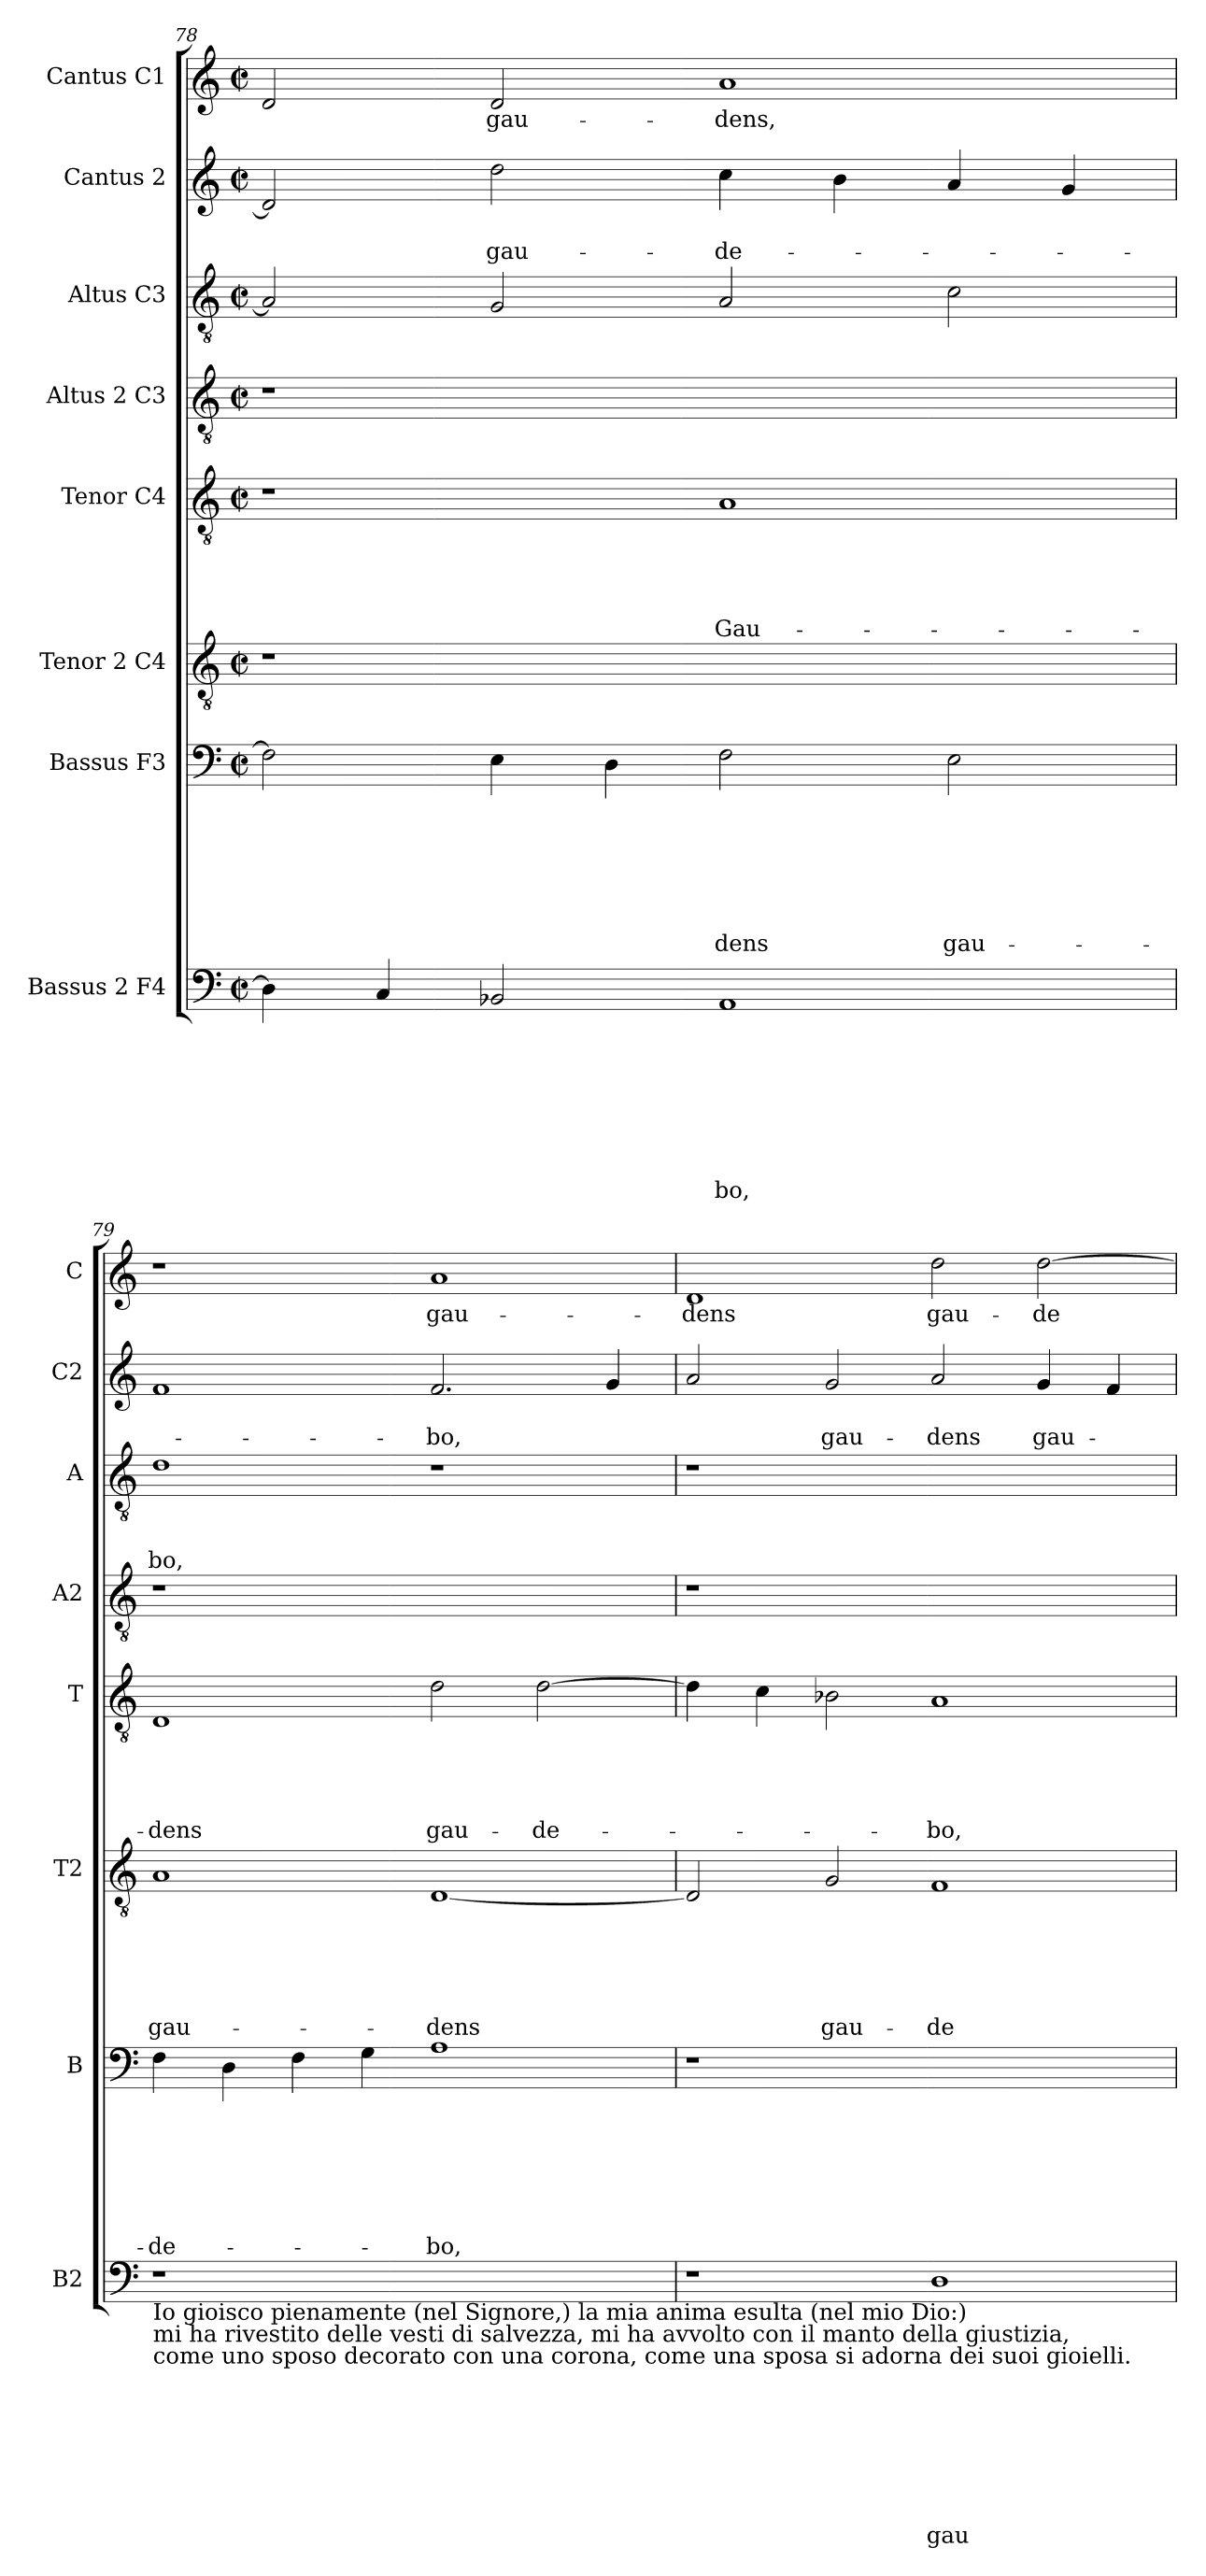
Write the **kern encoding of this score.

**kern	**text	**text	**text	**text	**text	**text	**text	**text	**kern	**text	**text	**text	**text	**text	**text	**text	**kern	**text	**text	**text	**text	**text	**text	**kern	**text	**text	**text	**text	**text	**kern	**kern	**text	**text	**text	**kern	**text	**text	**kern	**text
*part8	*part8	*part8	*part8	*part8	*part8	*part8	*part8	*part8	*part7	*part7	*part7	*part7	*part7	*part7	*part7	*part7	*part6	*part6	*part6	*part6	*part6	*part6	*part6	*part5	*part5	*part5	*part5	*part5	*part5	*part4	*part3	*part3	*part3	*part3	*part2	*part2	*part2	*part1	*part1
*staff8	*staff8	*staff8	*staff8	*staff8	*staff8	*staff8	*staff8	*staff8	*staff7	*staff7	*staff7	*staff7	*staff7	*staff7	*staff7	*staff7	*staff6	*staff6	*staff6	*staff6	*staff6	*staff6	*staff6	*staff5	*staff5	*staff5	*staff5	*staff5	*staff5	*staff4	*staff3	*staff3	*staff3	*staff3	*staff2	*staff2	*staff2	*staff1	*staff1
*I"Bassus 2 F4	*	*	*	*	*	*	*	*	*I"Bassus F3	*	*	*	*	*	*	*	*I"Tenor 2 C4	*	*	*	*	*	*	*I"Tenor C4	*	*	*	*	*	*I"Altus 2 C3	*I"Altus C3	*	*	*	*I"Cantus 2	*	*	*I"Cantus C1	*
*I'B2	*	*	*	*	*	*	*	*	*I'B	*	*	*	*	*	*	*	*I'T2	*	*	*	*	*	*	*I'T	*	*	*	*	*	*I'A2	*I'A	*	*	*	*I'C2	*	*	*I'C	*
!!LO:PB:g=z
*clefF4	*	*	*	*	*	*	*	*	*clefF4	*	*	*	*	*	*	*	*clefGv2	*	*	*	*	*	*	*clefGv2	*	*	*	*	*	*clefGv2	*clefGv2	*	*	*	*clefG2	*	*	*clefG2	*
*k[]	*	*	*	*	*	*	*	*	*k[]	*	*	*	*	*	*	*	*k[]	*	*	*	*	*	*	*k[]	*	*	*	*	*	*k[]	*k[]	*	*	*	*k[]	*	*	*k[]	*
*C:	*	*	*	*	*	*	*	*	*C:	*	*	*	*	*	*	*	*C:	*	*	*	*	*	*	*C:	*	*	*	*	*	*C:	*C:	*	*	*	*C:	*	*	*C:	*
*M2/2	*	*	*	*	*	*	*	*	*M2/2	*	*	*	*	*	*	*	*M2/2	*	*	*	*	*	*	*M2/2	*	*	*	*	*	*M2/2	*M2/2	*	*	*	*M2/2	*	*	*M2/2	*
*met(c|)	*	*	*	*	*	*	*	*	*met(c|)	*	*	*	*	*	*	*	*met(c|)	*	*	*	*	*	*	*met(c|)	*	*	*	*	*	*met(c|)	*met(c|)	*	*	*	*met(c|)	*	*	*met(c|)	*
=78	=78	=78	=78	=78	=78	=78	=78	=78	=78	=78	=78	=78	=78	=78	=78	=78	=78	=78	=78	=78	=78	=78	=78	=78	=78	=78	=78	=78	=78	=78	=78	=78	=78	=78	=78	=78	=78	=78	=78
4D\]	.	.	.	.	.	.	.	.	2F\]	.	.	.	.	.	.	.	1r	.	.	.	.	.	.	1r	.	.	.	.	.	1r	2A/]	.	.	.	2d/]	.	.	2d/	.
4C/	.	.	.	.	.	.	.	.	.	.	.	.	.	.	.	.	.	.	.	.	.	.	.	.	.	.	.	.	.	.	.	.	.	.	.	.	.	.	.
!	!	!	!	!	!	!	!	!	!	!	!	!	!	!	!	!	!	!	!	!	!	!	!	!	!	!	!	!	!	!	!	!	!	!	!	!	!LO:LY:b	!	!LO:LY:b
2BB-X/	.	.	.	.	.	.	.	.	4E\	.	.	.	.	.	.	.	.	.	.	.	.	.	.	.	.	.	.	.	.	.	2G/	.	.	.	2dd\	.	gau-	2d/	gau-
.	.	.	.	.	.	.	.	.	4D\	.	.	.	.	.	.	.	.	.	.	.	.	.	.	.	.	.	.	.	.	.	.	.	.	.	.	.	.	.	.
!	!	!	!	!	!	!	!	!LO:LY:b	!	!	!	!	!	!	!	!LO:LY:b	!	!	!	!	!	!	!	!	!	!	!	!	!LO:LY:b	!	!	!	!	!	!	!	!LO:LY:b	!	!LO:LY:b
1AA	.	.	.	.	.	.	.	-bo,	2F\	.	.	.	.	.	.	-dens	1ryy	.	.	.	.	.	.	1A	.	.	.	.	Gau-	1ryy	2A/	.	.	.	4cc\	.	-de-	1a	-dens,
.	.	.	.	.	.	.	.	.	.	.	.	.	.	.	.	.	.	.	.	.	.	.	.	.	.	.	.	.	.	.	.	.	.	.	4b\	.	.	.	.
!	!	!	!	!	!	!	!	!	!	!	!	!	!	!	!	!LO:LY:b	!	!	!	!	!	!	!	!	!	!	!	!	!	!	!	!	!	!	!	!	!	!	!
.	.	.	.	.	.	.	.	.	2E\	.	.	.	.	.	.	gau-	.	.	.	.	.	.	.	.	.	.	.	.	.	.	2c\	.	.	.	4a/	.	.	.	.
.	.	.	.	.	.	.	.	.	.	.	.	.	.	.	.	.	.	.	.	.	.	.	.	.	.	.	.	.	.	.	.	.	.	.	4g/	.	.	.	.
=79	=79	=79	=79	=79	=79	=79	=79	=79	=79	=79	=79	=79	=79	=79	=79	=79	=79	=79	=79	=79	=79	=79	=79	=79	=79	=79	=79	=79	=79	=79	=79	=79	=79	=79	=79	=79	=79	=79	=79
!LO:TX:b:t=Io gioisco pienamente (nel Signore,) la mia anima esulta (nel mio Dio&colon;)\nmi ha rivestito delle vesti di salvezza, mi ha avvolto con il manto della giustizia,\ncome uno sposo decorato con una corona, come una sposa si adorna dei suoi gioielli.	!	!	!	!	!	!	!	!	!	!	!	!	!	!	!	!	!	!	!	!	!	!	!	!	!	!	!	!	!	!	!	!	!	!	!	!	!	!	!
!	!	!	!	!	!	!	!	!	!	!	!	!	!	!	!	!LO:LY:b	!	!	!	!	!	!	!LO:LY:b	!	!	!	!	!	!LO:LY:b	!	!	!	!	!LO:LY:b	!	!	!	!	!
1r	.	.	.	.	.	.	.	.	4F\	.	.	.	.	.	.	-de-	1A	.	.	.	.	.	gau-	1D	.	.	.	.	-dens	1r	1d	.	.	-bo,	1f	.	.	1r	.
.	.	.	.	.	.	.	.	.	4D\	.	.	.	.	.	.	.	.	.	.	.	.	.	.	.	.	.	.	.	.	.	.	.	.	.	.	.	.	.	.
.	.	.	.	.	.	.	.	.	4F\	.	.	.	.	.	.	.	.	.	.	.	.	.	.	.	.	.	.	.	.	.	.	.	.	.	.	.	.	.	.
.	.	.	.	.	.	.	.	.	4G\	.	.	.	.	.	.	.	.	.	.	.	.	.	.	.	.	.	.	.	.	.	.	.	.	.	.	.	.	.	.
!	!	!	!	!	!	!	!	!	!	!	!	!	!	!	!	!LO:LY:b	!	!	!	!	!	!	!LO:LY:b	!	!	!	!	!	!LO:LY:b	!	!	!	!	!	!	!	!LO:LY:b	!	!LO:LY:b
1ryy	.	.	.	.	.	.	.	.	1A	.	.	.	.	.	.	-bo,	[1D	.	.	.	.	.	-dens	2d\	.	.	.	.	gau-	1ryy	1r	.	.	.	2.f/	.	-bo,	1a	gau-
!	!	!	!	!	!	!	!	!	!	!	!	!	!	!	!	!	!	!	!	!	!	!	!	!	!	!	!	!	!LO:LY:b	!	!	!	!	!	!	!	!	!	!
.	.	.	.	.	.	.	.	.	.	.	.	.	.	.	.	.	.	.	.	.	.	.	.	[2d\	.	.	.	.	-de-	.	.	.	.	.	.	.	.	.	.
.	.	.	.	.	.	.	.	.	.	.	.	.	.	.	.	.	.	.	.	.	.	.	.	.	.	.	.	.	.	.	.	.	.	.	4g/	.	.	.	.
=80	=80	=80	=80	=80	=80	=80	=80	=80	=80	=80	=80	=80	=80	=80	=80	=80	=80	=80	=80	=80	=80	=80	=80	=80	=80	=80	=80	=80	=80	=80	=80	=80	=80	=80	=80	=80	=80	=80	=80
!	!	!	!	!	!	!	!	!	!	!	!	!	!	!	!	!	!	!	!	!	!	!	!	!	!	!	!	!	!	!	!	!	!	!	!	!	!	!	!LO:LY:b
1r	.	.	.	.	.	.	.	.	1r	.	.	.	.	.	.	.	2D/]	.	.	.	.	.	.	4d\]	.	.	.	.	.	1r	1r	.	.	.	2a/	.	.	1d	-dens
.	.	.	.	.	.	.	.	.	.	.	.	.	.	.	.	.	.	.	.	.	.	.	.	4c\	.	.	.	.	.	.	.	.	.	.	.	.	.	.	.
!	!	!	!	!	!	!	!	!	!	!	!	!	!	!	!	!	!	!	!	!	!	!	!LO:LY:b	!	!	!	!	!	!	!	!	!	!	!	!	!	!LO:LY:b	!	!
.	.	.	.	.	.	.	.	.	.	.	.	.	.	.	.	.	2G/	.	.	.	.	.	gau-	2B-X\	.	.	.	.	.	.	.	.	.	.	2g/	.	gau-	.	.
!	!	!	!	!	!	!	!	!LO:LY:b	!	!	!	!	!	!	!	!	!	!	!	!	!	!	!LO:LY:b	!	!	!	!	!	!LO:LY:b	!	!	!	!	!	!	!	!LO:LY:b	!	!LO:LY:b
1D	.	.	.	.	.	.	.	gau-	1ryy	.	.	.	.	.	.	.	1F	.	.	.	.	.	-de-	1A	.	.	.	.	-bo,	1ryy	1ryy	.	.	.	2a/	.	-dens	2dd\	gau-
!	!	!	!	!	!	!	!	!	!	!	!	!	!	!	!	!	!	!	!	!	!	!	!	!	!	!	!	!	!	!	!	!	!	!	!	!	!LO:LY:b	!	!LO:LY:b
.	.	.	.	.	.	.	.	.	.	.	.	.	.	.	.	.	.	.	.	.	.	.	.	.	.	.	.	.	.	.	.	.	.	.	4g/	.	gau-	[2dd\	-de-
.	.	.	.	.	.	.	.	.	.	.	.	.	.	.	.	.	.	.	.	.	.	.	.	.	.	.	.	.	.	.	.	.	.	.	4f/	.	.	.	.
=	=	=	=	=	=	=	=	=	=	=	=	=	=	=	=	=	=	=	=	=	=	=	=	=	=	=	=	=	=	=	=	=	=	=	=	=	=	=	=
*-	*-	*-	*-	*-	*-	*-	*-	*-	*-	*-	*-	*-	*-	*-	*-	*-	*-	*-	*-	*-	*-	*-	*-	*-	*-	*-	*-	*-	*-	*-	*-	*-	*-	*-	*-	*-	*-	*-	*-
